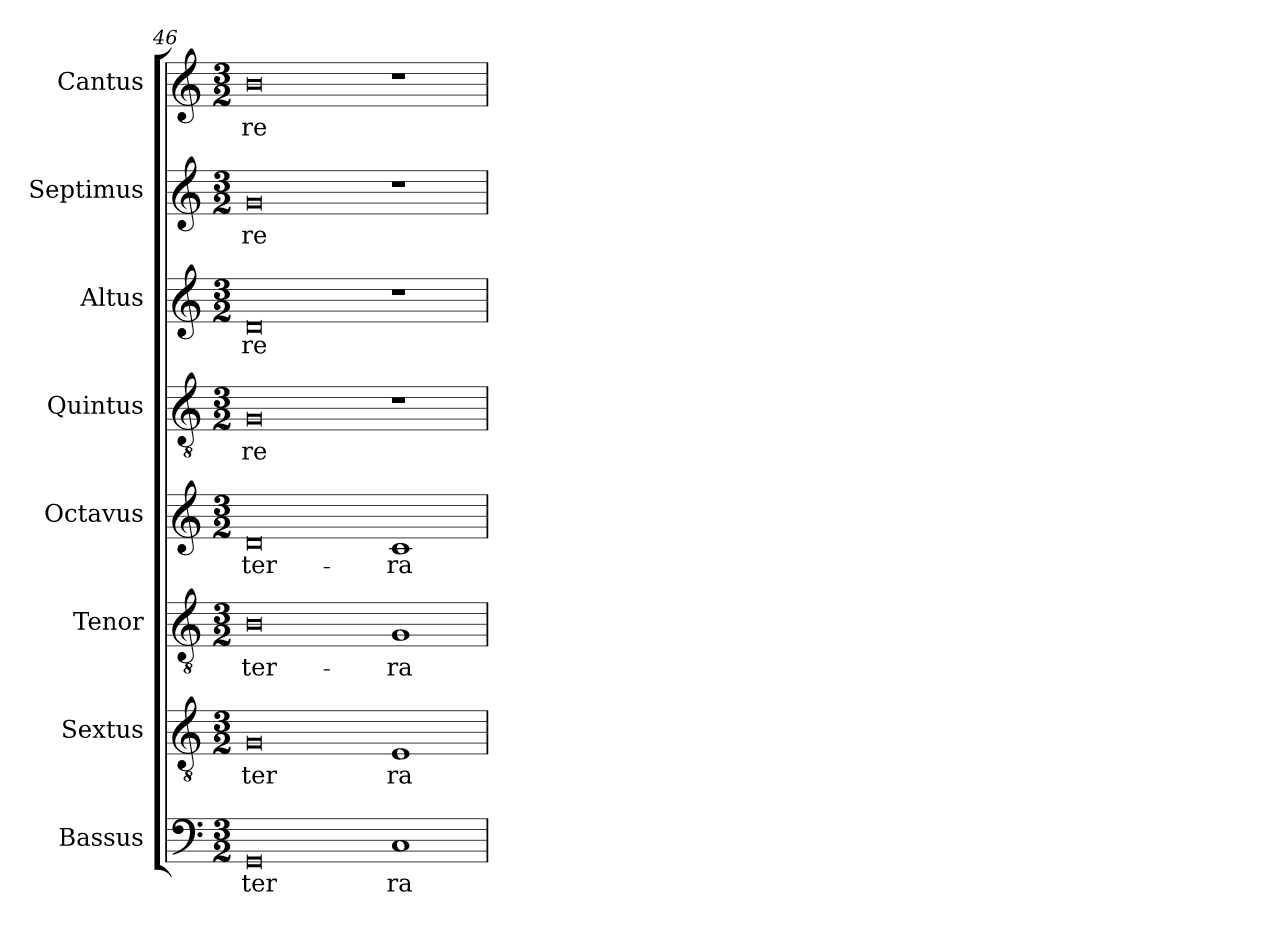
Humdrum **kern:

**kern	**text	**kern	**text	**kern	**text	**kern	**text	**kern	**text	**kern	**text	**kern	**text	**kern	**text
*part8	*part8	*part7	*part7	*part6	*part6	*part5	*part5	*part4	*part4	*part3	*part3	*part2	*part2	*part1	*part1
*staff8	*staff8	*staff7	*staff7	*staff6	*staff6	*staff5	*staff5	*staff4	*staff4	*staff3	*staff3	*staff2	*staff2	*staff1	*staff1
*I"Bassus	*	*I"Sextus	*	*I"Tenor	*	*I"Octavus	*	*I"Quintus	*	*I"Altus	*	*I"Septimus	*	*I"Cantus	*
*clefF4	*	*clefGv2	*	*clefGv2	*	*clefG2	*	*clefGv2	*	*clefG2	*	*clefG2	*	*clefG2	*
*	*	*	*	*	*	*	*	*	*	*	*	*k[]	*	*	*
*	*	*	*	*	*	*	*	*	*	*	*	*C:	*	*	*
*M3/2	*	*M3/2	*	*M3/2	*	*M3/2	*	*M3/2	*	*M3/2	*	*M3/2	*	*M3/2	*
=46	=46	=46	=46	=46	=46	=46	=46	=46	=46	=46	=46	=46	=46	=46	=46
!	!LO:LY:b:cj	!	!LO:LY:b:cj	!	!LO:LY:b:cj	!	!LO:LY:b:cj	!	!LO:LY:b:cj	!	!LO:LY:b:cj	!	!LO:LY:b:cj	!	!LO:LY:b:cj
0GG	ter	0G	ter	0B	ter-	0d	ter-	0G	re	0d	-re	0g	-re	0b	-re
!	!LO:LY:b:cj	!	!LO:LY:b:cj	!	!LO:LY:b:cj	!	!LO:LY:b:cj	!	!	!	!	!	!	!	!
1C	ra	1E	ra	1G	-ra	1c	-ra	1r	.	1r	.	1r	.	1r	.
=	=	=	=	=	=	=	=	=	=	=	=	=	=	=	=
*-	*-	*-	*-	*-	*-	*-	*-	*-	*-	*-	*-	*-	*-	*-	*-
